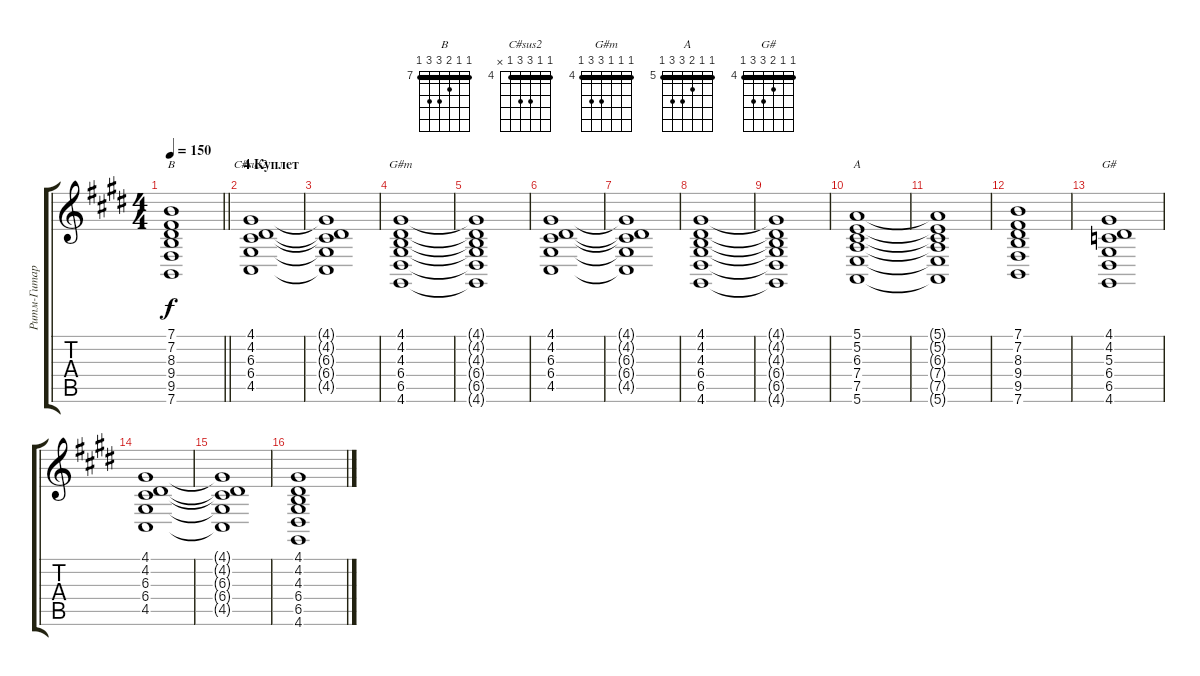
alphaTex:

\track ("Ритм-Гитара" "Ритм-Гитар") {instrument orchestralharp}
\staff {score tabs}
\tuning (E4 B3 G3 D3 A2 E2) {hide}
\chord ("B" 7 7 8 9 9 7) {firstfret 7 barre 7}
\chord ("C#sus2" 4 4 6 6 4 x) {firstfret 4 barre 4}
\chord ("G#m" 4 4 4 6 6 4) {firstfret 4 barre 4}
\chord ("A" 5 5 6 7 7 5) {firstfret 5 barre 5}
\chord ("G#" 4 4 5 6 6 4) {firstfret 4 barre 4}
\ts (4 4)
\tempo 150
\clef g2
\barLineRight lightlight
\ks c#minor
(7.1 7.2 8.3 9.4 9.5 7.6).1{ch "B" dy f} |
\section ("" "4 Куплет")
(4.1 4.2 6.3 6.4 4.5).1{ch "C#sus2"} |
(4.1{t} 4.2{t} 6.3{t} 6.4{t} 4.5{t}).1 |
(4.1 4.2 4.3 6.4 6.5 4.6).1{ch "G#m"} |
(4.1{t} 4.2{t} 4.3{t} 6.4{t} 6.5{t} 4.6{t}).1 |
(4.1 4.2 6.3 6.4 4.5).1 |
(4.1{t} 4.2{t} 6.3{t} 6.4{t} 4.5{t}).1 |
(4.1 4.2 4.3 6.4 6.5 4.6).1 |
(4.1{t} 4.2{t} 4.3{t} 6.4{t} 6.5{t} 4.6{t}).1 |
(5.1 5.2 6.3 7.4 7.5 5.6).1{ch "A"} |
(5.1{t} 5.2{t} 6.3{t} 7.4{t} 7.5{t} 5.6{t}).1 |
(7.1 7.2 8.3 9.4 9.5 7.6).1 |
(4.1 4.2 5.3 6.4 6.5 4.6).1{ch "G#"} |
(4.1 4.2 6.3 6.4 4.5).1 |
(4.1{t} 4.2{t} 6.3{t} 6.4{t} 4.5{t}).1 |
(4.1 4.2 4.3 6.4 6.5 4.6).1
